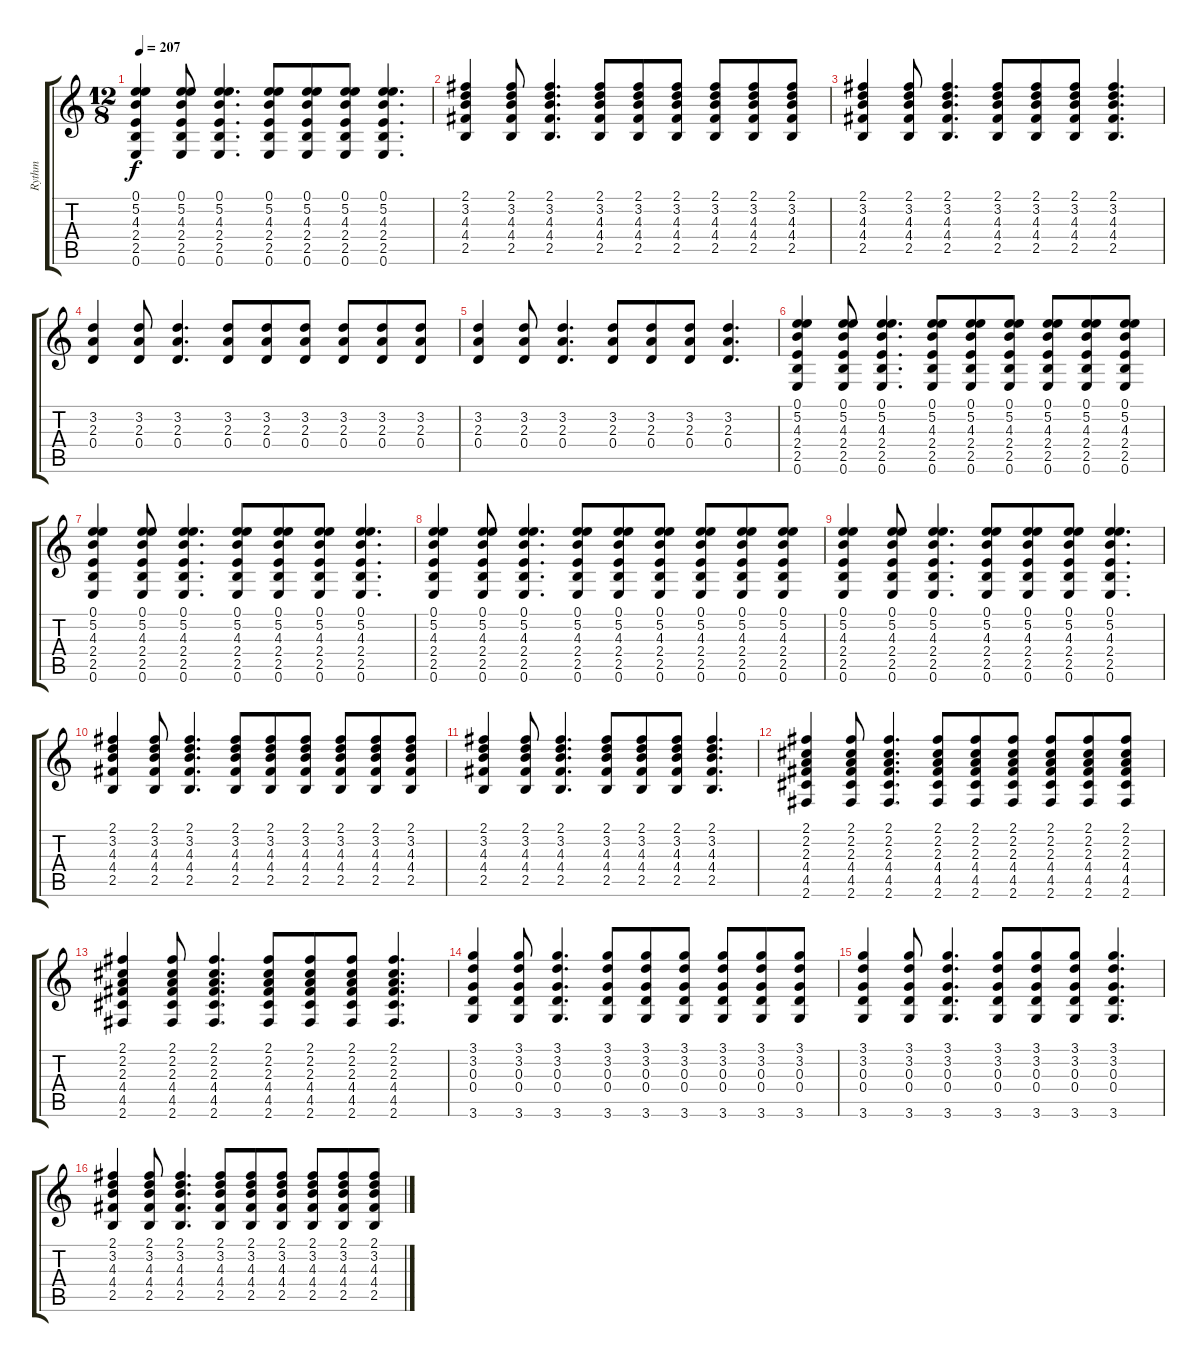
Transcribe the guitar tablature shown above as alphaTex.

\track ("Rythm" "Rythm") {instrument acousticguitarsteel}
\staff {score tabs}
\tuning (E4 B3 G3 D3 A2 E2) {hide}
\ts (12 8)
\tempo 207
\clef g2
\ks c
(0.1 5.2 4.3 2.4 2.5 0.6).4{dy f} (0.1 5.2 4.3 2.4 2.5 0.6).8 (0.1 5.2 4.3 2.4 2.5 0.6).4{d} (0.1 5.2 4.3 2.4 2.5 0.6).8 (0.1 5.2 4.3 2.4 2.5 0.6).8 (0.1 5.2 4.3 2.4 2.5 0.6).8 (0.1 5.2 4.3 2.4 2.5 0.6).4{d} |
(2.1 3.2 4.3 4.4 2.5).4 (2.1 3.2 4.3 4.4 2.5).8 (2.1 3.2 4.3 4.4 2.5).4{d} (2.1 3.2 4.3 4.4 2.5).8 (2.1 3.2 4.3 4.4 2.5).8 (2.1 3.2 4.3 4.4 2.5).8 (2.1 3.2 4.3 4.4 2.5).8 (2.1 3.2 4.3 4.4 2.5).8 (2.1 3.2 4.3 4.4 2.5).8 |
(2.1 3.2 4.3 4.4 2.5).4 (2.1 3.2 4.3 4.4 2.5).8 (2.1 3.2 4.3 4.4 2.5).4{d} (2.1 3.2 4.3 4.4 2.5).8 (2.1 3.2 4.3 4.4 2.5).8 (2.1 3.2 4.3 4.4 2.5).8 (2.1 3.2 4.3 4.4 2.5).4{d} |
(3.2 2.3 0.4).4 (3.2 2.3 0.4).8 (3.2 2.3 0.4).4{d} (3.2 2.3 0.4).8 (3.2 2.3 0.4).8 (3.2 2.3 0.4).8 (3.2 2.3 0.4).8 (3.2 2.3 0.4).8 (3.2 2.3 0.4).8 |
(3.2 2.3 0.4).4 (3.2 2.3 0.4).8 (3.2 2.3 0.4).4{d} (3.2 2.3 0.4).8 (3.2 2.3 0.4).8 (3.2 2.3 0.4).8 (3.2 2.3 0.4).4{d} |
(0.1 5.2 4.3 2.4 2.5 0.6).4 (0.1 5.2 4.3 2.4 2.5 0.6).8 (0.1 5.2 4.3 2.4 2.5 0.6).4{d} (0.1 5.2 4.3 2.4 2.5 0.6).8 (0.1 5.2 4.3 2.4 2.5 0.6).8 (0.1 5.2 4.3 2.4 2.5 0.6).8 (0.1 5.2 4.3 2.4 2.5 0.6).8 (0.1 5.2 4.3 2.4 2.5 0.6).8 (0.1 5.2 4.3 2.4 2.5 0.6).8 |
(0.1 5.2 4.3 2.4 2.5 0.6).4 (0.1 5.2 4.3 2.4 2.5 0.6).8 (0.1 5.2 4.3 2.4 2.5 0.6).4{d} (0.1 5.2 4.3 2.4 2.5 0.6).8 (0.1 5.2 4.3 2.4 2.5 0.6).8 (0.1 5.2 4.3 2.4 2.5 0.6).8 (0.1 5.2 4.3 2.4 2.5 0.6).4{d} |
(0.1 5.2 4.3 2.4 2.5 0.6).4 (0.1 5.2 4.3 2.4 2.5 0.6).8 (0.1 5.2 4.3 2.4 2.5 0.6).4{d} (0.1 5.2 4.3 2.4 2.5 0.6).8 (0.1 5.2 4.3 2.4 2.5 0.6).8 (0.1 5.2 4.3 2.4 2.5 0.6).8 (0.1 5.2 4.3 2.4 2.5 0.6).8 (0.1 5.2 4.3 2.4 2.5 0.6).8 (0.1 5.2 4.3 2.4 2.5 0.6).8 |
(0.1 5.2 4.3 2.4 2.5 0.6).4 (0.1 5.2 4.3 2.4 2.5 0.6).8 (0.1 5.2 4.3 2.4 2.5 0.6).4{d} (0.1 5.2 4.3 2.4 2.5 0.6).8 (0.1 5.2 4.3 2.4 2.5 0.6).8 (0.1 5.2 4.3 2.4 2.5 0.6).8 (0.1 5.2 4.3 2.4 2.5 0.6).4{d} |
(2.1 3.2 4.3 4.4 2.5).4 (2.1 3.2 4.3 4.4 2.5).8 (2.1 3.2 4.3 4.4 2.5).4{d} (2.1 3.2 4.3 4.4 2.5).8 (2.1 3.2 4.3 4.4 2.5).8 (2.1 3.2 4.3 4.4 2.5).8 (2.1 3.2 4.3 4.4 2.5).8 (2.1 3.2 4.3 4.4 2.5).8 (2.1 3.2 4.3 4.4 2.5).8 |
(2.1 3.2 4.3 4.4 2.5).4 (2.1 3.2 4.3 4.4 2.5).8 (2.1 3.2 4.3 4.4 2.5).4{d} (2.1 3.2 4.3 4.4 2.5).8 (2.1 3.2 4.3 4.4 2.5).8 (2.1 3.2 4.3 4.4 2.5).8 (2.1 3.2 4.3 4.4 2.5).4{d} |
(2.1 2.2 2.3 4.4 4.5 2.6).4 (2.1 2.2 2.3 4.4 4.5 2.6).8 (2.1 2.2 2.3 4.4 4.5 2.6).4{d} (2.1 2.2 2.3 4.4 4.5 2.6).8 (2.1 2.2 2.3 4.4 4.5 2.6).8 (2.1 2.2 2.3 4.4 4.5 2.6).8 (2.1 2.2 2.3 4.4 4.5 2.6).8 (2.1 2.2 2.3 4.4 4.5 2.6).8 (2.1 2.2 2.3 4.4 4.5 2.6).8 |
(2.1 2.2 2.3 4.4 4.5 2.6).4 (2.1 2.2 2.3 4.4 4.5 2.6).8 (2.1 2.2 2.3 4.4 4.5 2.6).4{d} (2.1 2.2 2.3 4.4 4.5 2.6).8 (2.1 2.2 2.3 4.4 4.5 2.6).8 (2.1 2.2 2.3 4.4 4.5 2.6).8 (2.1 2.2 2.3 4.4 4.5 2.6).4{d} |
(3.1 3.2 0.3 0.4 3.6).4 (3.1 3.2 0.3 0.4 3.6).8 (3.1 3.2 0.3 0.4 3.6).4{d} (3.1 3.2 0.3 0.4 3.6).8 (3.1 3.2 0.3 0.4 3.6).8 (3.1 3.2 0.3 0.4 3.6).8 (3.1 3.2 0.3 0.4 3.6).8 (3.1 3.2 0.3 0.4 3.6).8 (3.1 3.2 0.3 0.4 3.6).8 |
(3.1 3.2 0.3 0.4 3.6).4 (3.1 3.2 0.3 0.4 3.6).8 (3.1 3.2 0.3 0.4 3.6).4{d} (3.1 3.2 0.3 0.4 3.6).8 (3.1 3.2 0.3 0.4 3.6).8 (3.1 3.2 0.3 0.4 3.6).8 (3.1 3.2 0.3 0.4 3.6).4{d} |
(2.1 3.2 4.3 4.4 2.5).4 (2.1 3.2 4.3 4.4 2.5).8 (2.1 3.2 4.3 4.4 2.5).4{d} (2.1 3.2 4.3 4.4 2.5).8 (2.1 3.2 4.3 4.4 2.5).8 (2.1 3.2 4.3 4.4 2.5).8 (2.1 3.2 4.3 4.4 2.5).8 (2.1 3.2 4.3 4.4 2.5).8 (2.1 3.2 4.3 4.4 2.5).8
